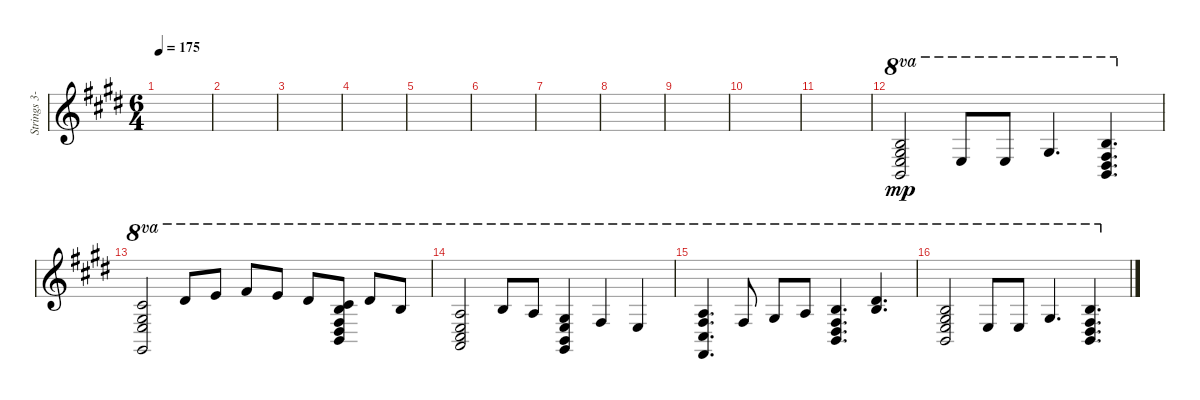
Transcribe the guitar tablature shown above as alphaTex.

\track ("Strings 3-hidden" "Strings 3-") {instrument stringensemble1}
\staff {score}
\tuning (E4 B3 G3 D3 A2 C2) {hide}
\ts (6 4)
\tempo 175
\clef g2
\ks e
|
|
|
|
|
|
|
|
|
|
|
(7.1 9.2 9.3 9.4).2{bd 120 ot 8va dy mp volume 13 instrument musicbox} 9.3.8{ot 8va} 9.3.8{ot 8va} 9.2.4{d ot 8va} (7.1 7.2 8.3 9.4).4{d bd 120 ot 8va} |
(9.1 9.2 9.3 11.5).2{bd 120 ot 8va} 11.1.8{ot 8va} 12.1.8{ot 8va} 14.1.8{ot 8va} 12.1.8{ot 8va} 11.1.8{ot 8va} (9.1 12.2 11.3 13.4 14.5).8{bd 60 ot 8va} 11.1.8{ot 8va} 12.2.8{ot 8va} |
(10.2 9.3 11.4 12.5).2{bd 120 ot 8va} 12.2.8{ot 8va} 10.2.8{ot 8va} (4.1 5.2 4.3 6.4).4{bd 120 ot 8va} 2.1.4{ot 8va} 0.1.4{ot 8va} |
(5.1 7.2 6.3 4.4).4{d bd 120 ot 8va} 7.2.8{ot 8va} 4.1.8{ot 8va} 5.1.8{ot 8va} (7.1 7.2 8.3 9.4).4{d bd 120 ot 8va} (11.1 12.2).4{d ot 8va} |
(7.1 9.2 9.3 9.4).2{bd 120 ot 8va} 9.3.8{ot 8va} 9.3.8{ot 8va} 9.2.4{d ot 8va} (7.1 7.2 8.3 9.4).4{d bd 120 ot 8va}
